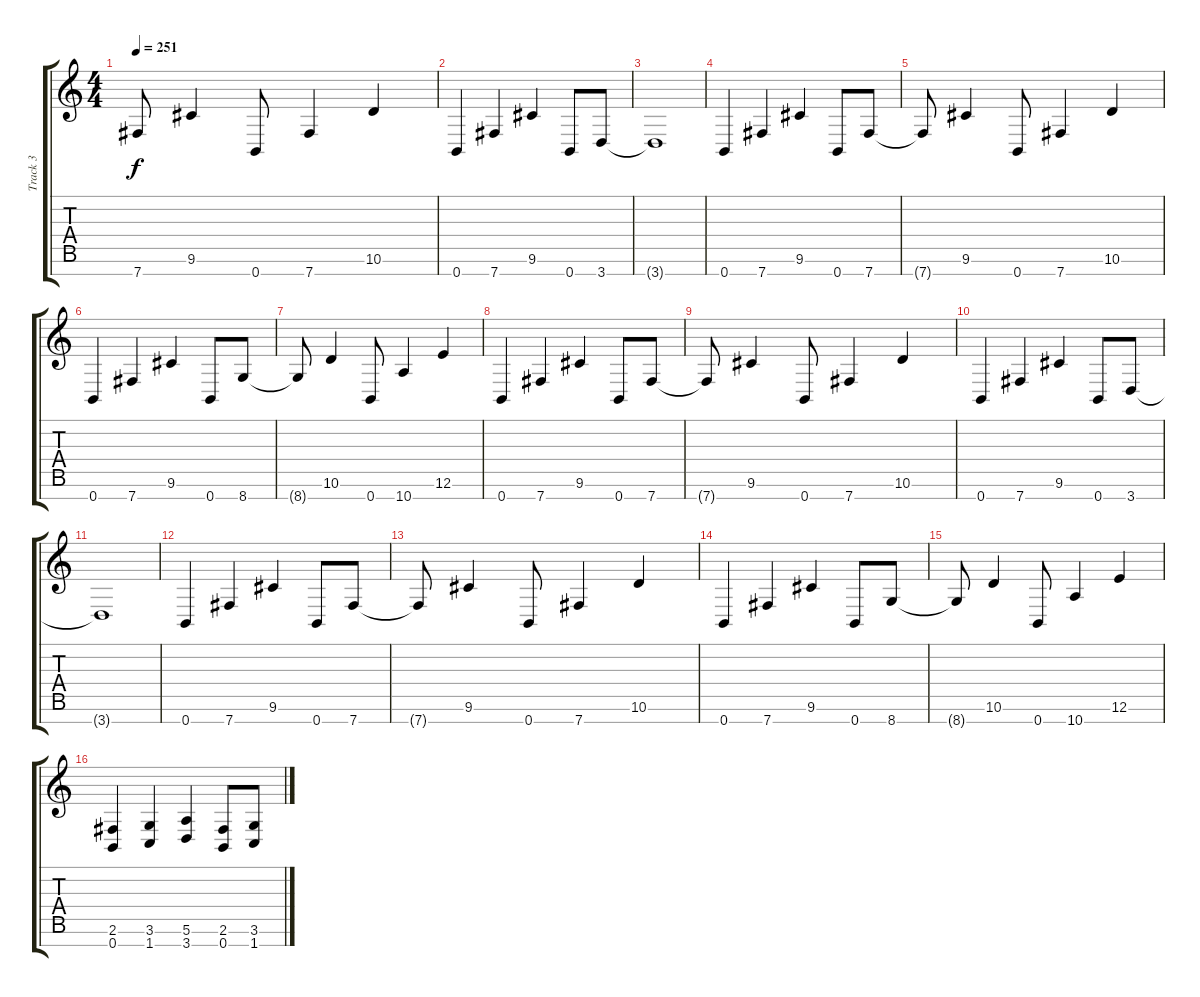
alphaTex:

\track ("Track 3" "Track 3") {instrument distortionguitar}
\staff {score tabs}
\tuning (E4 B3 G3 D3 A2 E2 B1) {hide}
\ts (4 4)
\tempo 251
\clef g2
\ks c
7.7{t}.8{dy f} 9.6.4 0.7.8 7.7.4 10.6.4 |
0.7.4 7.7.4 9.6.4 0.7.8 3.7.8 |
3.7{t}.1 |
0.7.4 7.7.4 9.6.4 0.7.8 7.7.8 |
7.7{t}.8 9.6.4 0.7.8 7.7.4 10.6.4 |
0.7.4 7.7.4 9.6.4 0.7.8 8.7.8 |
8.7{t}.8 10.6.4 0.7.8 10.7.4 12.6.4 |
0.7.4 7.7.4 9.6.4 0.7.8 7.7.8 |
7.7{t}.8 9.6.4 0.7.8 7.7.4 10.6.4 |
0.7.4 7.7.4 9.6.4 0.7.8 3.7.8 |
3.7{t}.1 |
0.7.4 7.7.4 9.6.4 0.7.8 7.7.8 |
7.7{t}.8 9.6.4 0.7.8 7.7.4 10.6.4 |
0.7.4 7.7.4 9.6.4 0.7.8 8.7.8 |
8.7{t}.8 10.6.4 0.7.8 10.7.4 12.6.4 |
(2.6 0.7).4 (3.6 1.7).4 (5.6 3.7).4 (2.6 0.7).8 (3.6 1.7).8
